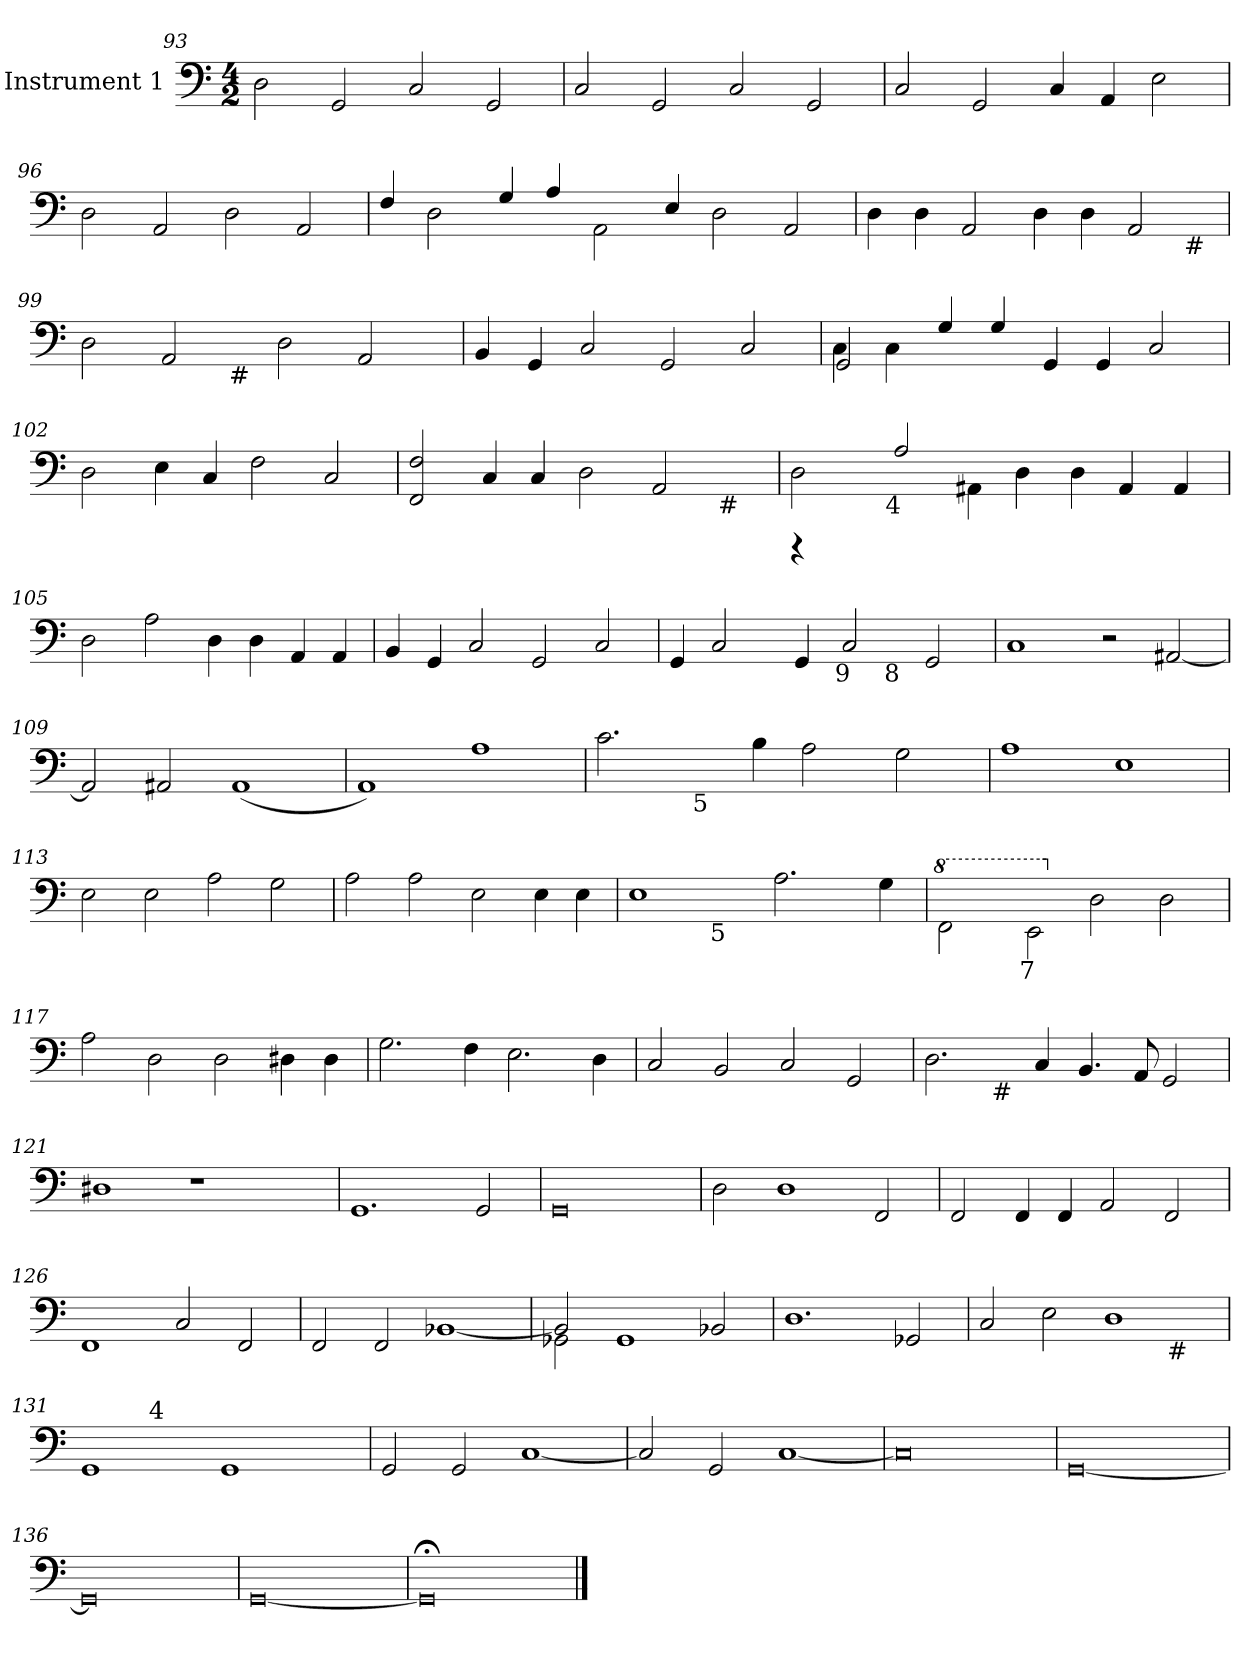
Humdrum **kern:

**kern
*part1
*staff1
*I"Instrument 1
*clefF4
*M4/2
=93
2D\
2GG/
2C/
2GG/
=94
2C/
2GG/
2C/
2GG/
!!LO:LB:g=z
=95
2C/
2GG/
4C</
4AA/
2E\
=96
2D\
2AA/
2D\
2AA/
=97
4F/
2D\
4G/
4A/
2AA\
4E/
2D\
2AA/
=98
*^
4D\	1ryy
4D\	.
2AA/	.
4D\	2ryy
4D\	.
2AA</	4ryy
.	64ryy
!	!LO:TX:b:t=#
.	8...ryy
!!LO:LB:g=z	!!
=99	=99
2D\	2ryy
2AA</	4ryy
.	32ryy
!	!LO:TX:b:t=#
.	1ryy
2D\	.
2AA/	.
.	8..ryy
*v	*v
=100
4BB</
4GG/
2C/
2GG/
2C/
=101
*^
4C\	2GG/
4C\	.
1.ryy	4G/
.	4G/
.	4GG/
.	4GG/
.	2C/
*v	*v
=102
2D\
4E<\
4C/
2F\
2C/
!!LO:LB:g=z
=103
*^
2F/ 2FF/	1ryy
4C/	.
4C/	.
2D\	2ryy
2AA</	4ryy
.	32.ryy
!	!LO:TX:b:t=#
.	8ryy
.	16ryy
.	64ryy
=104	=104
*	*^
2D\	4rDDD	4ryy
.	0ryy	8...ryy
!	!	!LO:TX:b:t=4
.	.	1ryy
2A/	.	.
4AA#\	.	.
4D\	.	.
.	.	2ryy
4D\	.	.
4AA#</	.	.
.	.	4ryy
4AA#/	.	.
.	.	64ryy
*v	*v	*v
=105
2D\
2A\
4D\
4D\
4AA/
4AA/
!!LO:LB:g=z
=106
4BB</
4GG/
2C/
2GG/
2C/
=107
*^
*	*^
4GG/	2ryy	1ryy
2C/	.	.
.	4ryy	.
4GG/	8...ryy	.
!	!LO:TX:b:t=9	!
.	1ryy	.
2C/	.	4ryy
!	!	!LO:TX:b:t=8
.	.	2.ryy
2GG</	.	.
.	64ryy	.
*v	*v	*v
=108
1C
2r
[<2AA#/
=109
2AA#/]
2AA#/
(>1AA#
!!LO:LB:g=z
=110
1AA)
1A
=111
*^
2.c<\	4ryy
.	8ryy
.	32ryy
!	!LO:TX:b:t=5
.	1ryy
4B\	.
2A\	.
.	2ryy
2G<\	.
.	16.ryy
*v	*v
=112
1A
1E
=113
2E<\
2E<\
2A\
2G<\
!!LO:LB:g=z
=114
2A\
2A\
2E\
4E\
4E\
=115
*^
1E<	4ryy
.	8...ryy
!	!LO:TX:b:t=5
.	1ryy
2.A\	.
.	2ryy
4G\	.
.	64ryy
=116	=116
*8va	*
2F<\	4ryy
.	8...ryy
!	!LO:TX:b:t=7
.	1ryy
2E\	.
*X8va	*
2D\	.
.	2ryy
2D\	.
.	64ryy
*v	*v
=117
2A\
2D\
2D\
4D#\
4D#\
!!LO:LB:g=z
=118
2.G\
4F\
2.E<\
4D\
=119
2C/
2BB</
2C/
2GG/
=120
*^
2.D\	2ryy
!	!LO:TX:b:t=#
.	1.ryy
4C/	.
4.BB</	.
8AA/	.
2GG/	.
*v	*v
=121
1D#
!LO:N:vis=1
0r
!!LO:LB:g=z
=122
1.GG
2GG/
=123
0GG
=124
2D\
1D
2FF/
=125
2FF/
4FF/
4FF/
2AA</
2FF/
=126
1FF
2C</
2FF/
!!LO:LB:g=z
=127
2FF/
2FF/
[<1BB-X
=128
*^
2BB-/]	2GG-\
1GG-	1.ryy
2BB-X/	.
*v	*v
=129
1.D
2GG-/
=130
*^
2C/	1.ryy
2E<\	.
1D<	.
!	!LO:TX:b:t=#
.	2ryy
=131	=131
1GG	4...ryy
!	!LO:TX:a:t=4
.	1ryy
1GG	.
.	2ryy
.	32ryy
*v	*v
!!LO:LB:g=z
=132
2GG/
2GG/
[<1C
=133
2C/]
2GG/
[<1C
=134
0C]
=135
[<0GG
=136
0GG]
=137
[<0GG
=138
0GG;<]
==
*-
